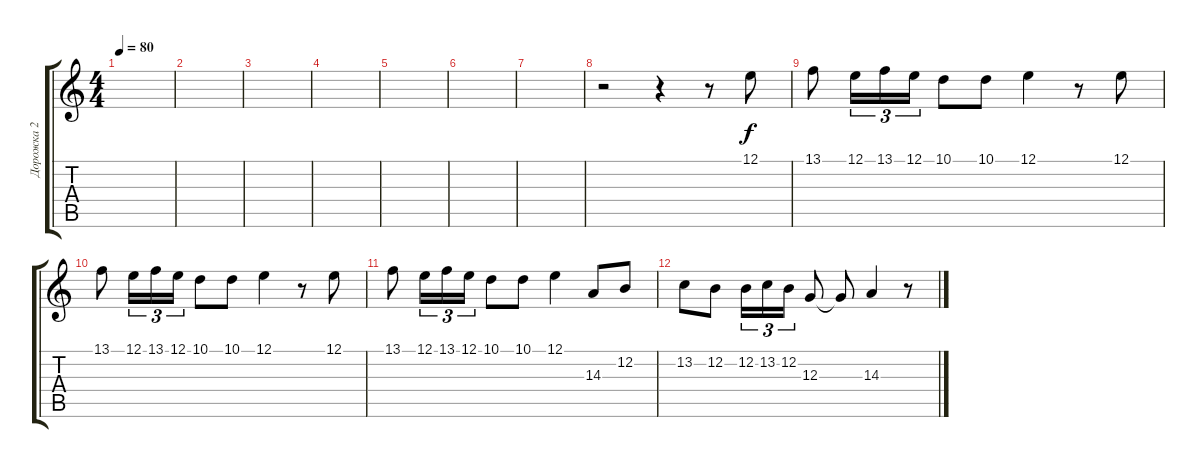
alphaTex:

\track ("Дорожка 2" "Дорожка 2") {instrument panflute}
\staff {score tabs}
\tuning (E4 B3 G3 D3 A2 E2) {hide}
\ts (4 4)
\tempo 80
\clef g2
\ks c
|
|
|
|
|
|
|
r.2 r.4 r.8 12.1.8 |
13.1.8 12.1.16{tu (3 2)} 13.1.16{tu (3 2)} 12.1.16{tu (3 2)} 10.1.8 10.1.8 12.1.4 r.8 12.1.8 |
13.1.8 12.1.16{tu (3 2)} 13.1.16{tu (3 2)} 12.1.16{tu (3 2)} 10.1.8 10.1.8 12.1.4 r.8 12.1.8 |
13.1.8 12.1.16{tu (3 2)} 13.1.16{tu (3 2)} 12.1.16{tu (3 2)} 10.1.8 10.1.8 12.1.4 14.3.8 12.2.8 |
13.2.8 12.2.8 12.2.16{tu (3 2)} 13.2.16{tu (3 2)} 12.2.16{tu (3 2)} 12.3.8 12.3{t}.8 14.3.4 r.8
